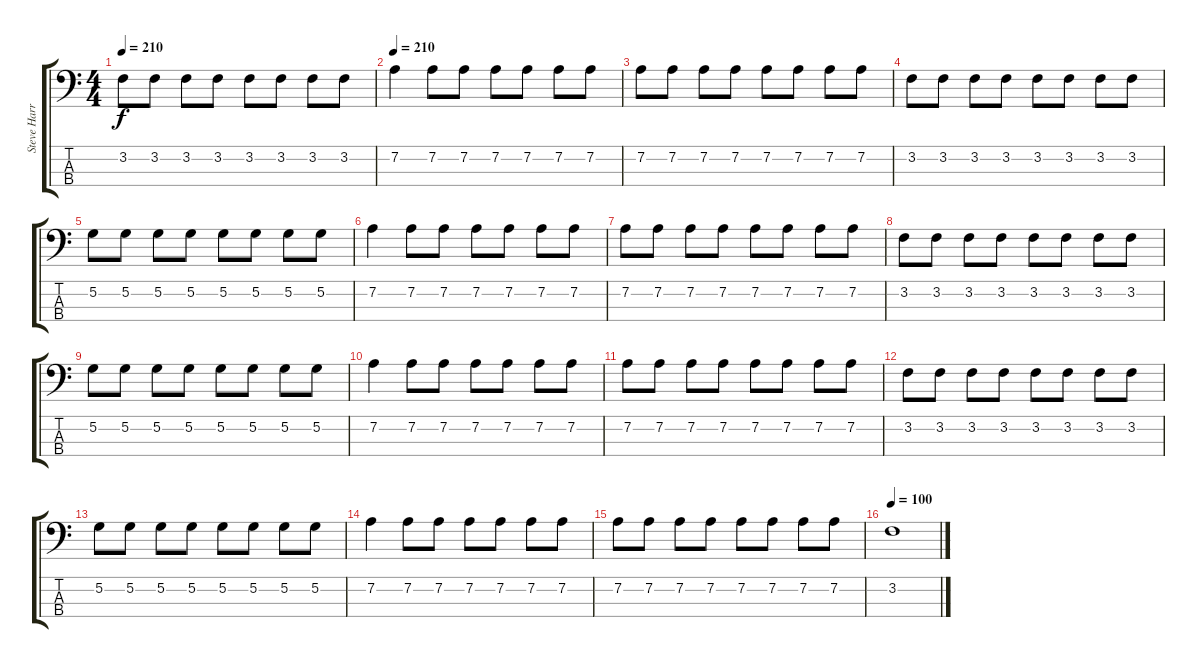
\track ("Steve Harris" "Steve Harr") {instrument slapbass2}
\staff {score tabs}
\tuning (G2 D2 A1 E1) {hide}
\ts (4 4)
\tempo 210
\clef f4
\ks c
3.2.8{dy f} 3.2.8 3.2.8 3.2.8 3.2.8 3.2.8 3.2.8 3.2.8 |
\tempo 210
7.2.4 7.2.8 7.2.8 7.2.8 7.2.8 7.2.8 7.2.8 |
7.2.8 7.2.8 7.2.8 7.2.8 7.2.8 7.2.8 7.2.8 7.2.8 |
3.2.8 3.2.8 3.2.8 3.2.8 3.2.8 3.2.8 3.2.8 3.2.8 |
5.2.8 5.2.8 5.2.8 5.2.8 5.2.8 5.2.8 5.2.8 5.2.8 |
7.2.4 7.2.8 7.2.8 7.2.8 7.2.8 7.2.8 7.2.8 |
7.2.8 7.2.8 7.2.8 7.2.8 7.2.8 7.2.8 7.2.8 7.2.8 |
3.2.8 3.2.8 3.2.8 3.2.8 3.2.8 3.2.8 3.2.8 3.2.8 |
5.2.8 5.2.8 5.2.8 5.2.8 5.2.8 5.2.8 5.2.8 5.2.8 |
7.2.4 7.2.8 7.2.8 7.2.8 7.2.8 7.2.8 7.2.8 |
7.2.8 7.2.8 7.2.8 7.2.8 7.2.8 7.2.8 7.2.8 7.2.8 |
3.2.8 3.2.8 3.2.8 3.2.8 3.2.8 3.2.8 3.2.8 3.2.8 |
5.2.8 5.2.8 5.2.8 5.2.8 5.2.8 5.2.8 5.2.8 5.2.8 |
7.2.4 7.2.8 7.2.8 7.2.8 7.2.8 7.2.8 7.2.8 |
7.2.8 7.2.8 7.2.8 7.2.8 7.2.8 7.2.8 7.2.8 7.2.8 |
\tempo 100
3.2.1
